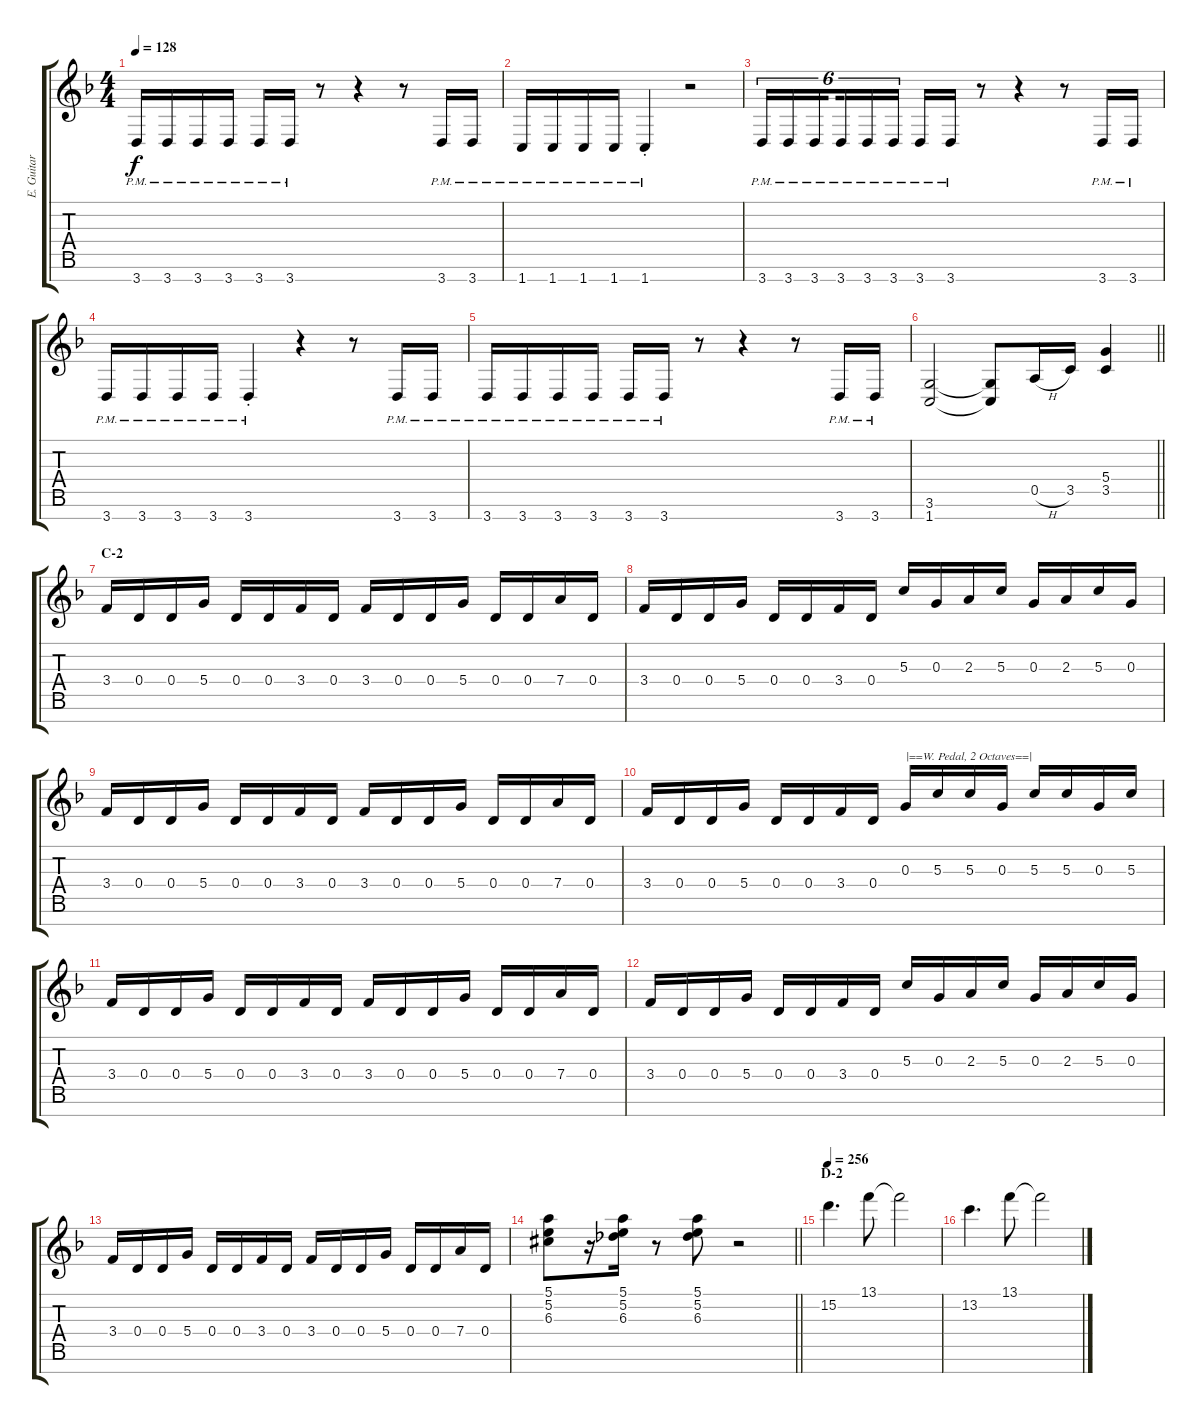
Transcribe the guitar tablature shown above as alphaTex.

\track ("E. Guitar II" "E. Guitar ") {instrument overdrivenguitar}
\staff {score tabs}
\tuning (E4 B3 G3 D3 A2 E2 B1) {hide}
\ts (4 4)
\tempo 128
\clef g2
\ks f
3.7{pm}.16{dy f} 3.7{pm}.16 3.7{pm}.16 3.7{pm}.16 3.7{pm}.16 3.7{pm}.16 r.8 r.4 r.8 3.7{pm}.16 3.7{pm}.16 |
1.7{pm}.16 1.7{pm}.16 1.7{pm}.16 1.7{pm}.16 1.7{pm st}.4 r.2 |
3.7{pm}.16{tu (6 4)} 3.7{pm}.16{tu (6 4)} 3.7{pm}.16{tu (6 4) beam splitsecondary} 3.7{pm}.16{tu (6 4)} 3.7{pm}.16{tu (6 4)} 3.7{pm}.16{tu (6 4)} 3.7{pm}.16 3.7{pm}.16 r.8 r.4 r.8 3.7{pm}.16 3.7{pm}.16 |
3.7{pm}.16 3.7{pm}.16 3.7{pm}.16 3.7{pm}.16 3.7{pm st}.4 r.4 r.8 3.7{pm}.16 3.7{pm}.16 |
3.7{pm}.16 3.7{pm}.16 3.7{pm}.16 3.7{pm}.16 3.7{pm}.16 3.7{pm}.16 r.8 r.4 r.8 3.7{pm}.16 3.7{pm}.16 |
\barLineRight lightlight
(3.6 1.7).2 (3.6{t} 1.7{t}).8 0.5{h}.16 3.5.16 (5.4 3.5).4 |
\section ("" "C-2")
3.4.16 0.4.16 0.4.16 5.4.16 0.4.16 0.4.16 3.4.16 0.4.16 3.4.16 0.4.16 0.4.16 5.4.16 0.4.16 0.4.16 7.4.16 0.4.16 |
3.4.16 0.4.16 0.4.16 5.4.16 0.4.16 0.4.16 3.4.16 0.4.16 5.3.16 0.3.16 2.3.16 5.3.16 0.3.16 2.3.16 5.3.16 0.3.16 |
3.4.16 0.4.16 0.4.16 5.4.16 0.4.16 0.4.16 3.4.16 0.4.16 3.4.16 0.4.16 0.4.16 5.4.16 0.4.16 0.4.16 7.4.16 0.4.16 |
3.4.16 0.4.16 0.4.16 5.4.16 0.4.16 0.4.16 3.4.16 0.4.16 0.3.16{txt "|==W. Pedal, 2 Octaves==|"} 5.3.16 5.3.16 0.3.16 5.3.16 5.3.16 0.3.16 5.3.16 |
3.4.16 0.4.16 0.4.16 5.4.16 0.4.16 0.4.16 3.4.16 0.4.16 3.4.16 0.4.16 0.4.16 5.4.16 0.4.16 0.4.16 7.4.16 0.4.16 |
3.4.16 0.4.16 0.4.16 5.4.16 0.4.16 0.4.16 3.4.16 0.4.16 5.3.16 0.3.16 2.3.16 5.3.16 0.3.16 2.3.16 5.3.16 0.3.16 |
3.4.16 0.4.16 0.4.16 5.4.16 0.4.16 0.4.16 3.4.16 0.4.16 3.4.16 0.4.16 0.4.16 5.4.16 0.4.16 0.4.16 7.4.16 0.4.16 |
\barLineRight lightlight
(5.1 5.2 6.3{acc #}).8 r.16 (5.1 5.2 6.3).16 r.8 (5.1 5.2 6.3).8 r.2 |
\section ("" "D-2")
\tempo 256
15.2.4{d} 13.1.8 13.1{t}.2 |
13.2.4{d} 13.1.8 13.1{t}.2
